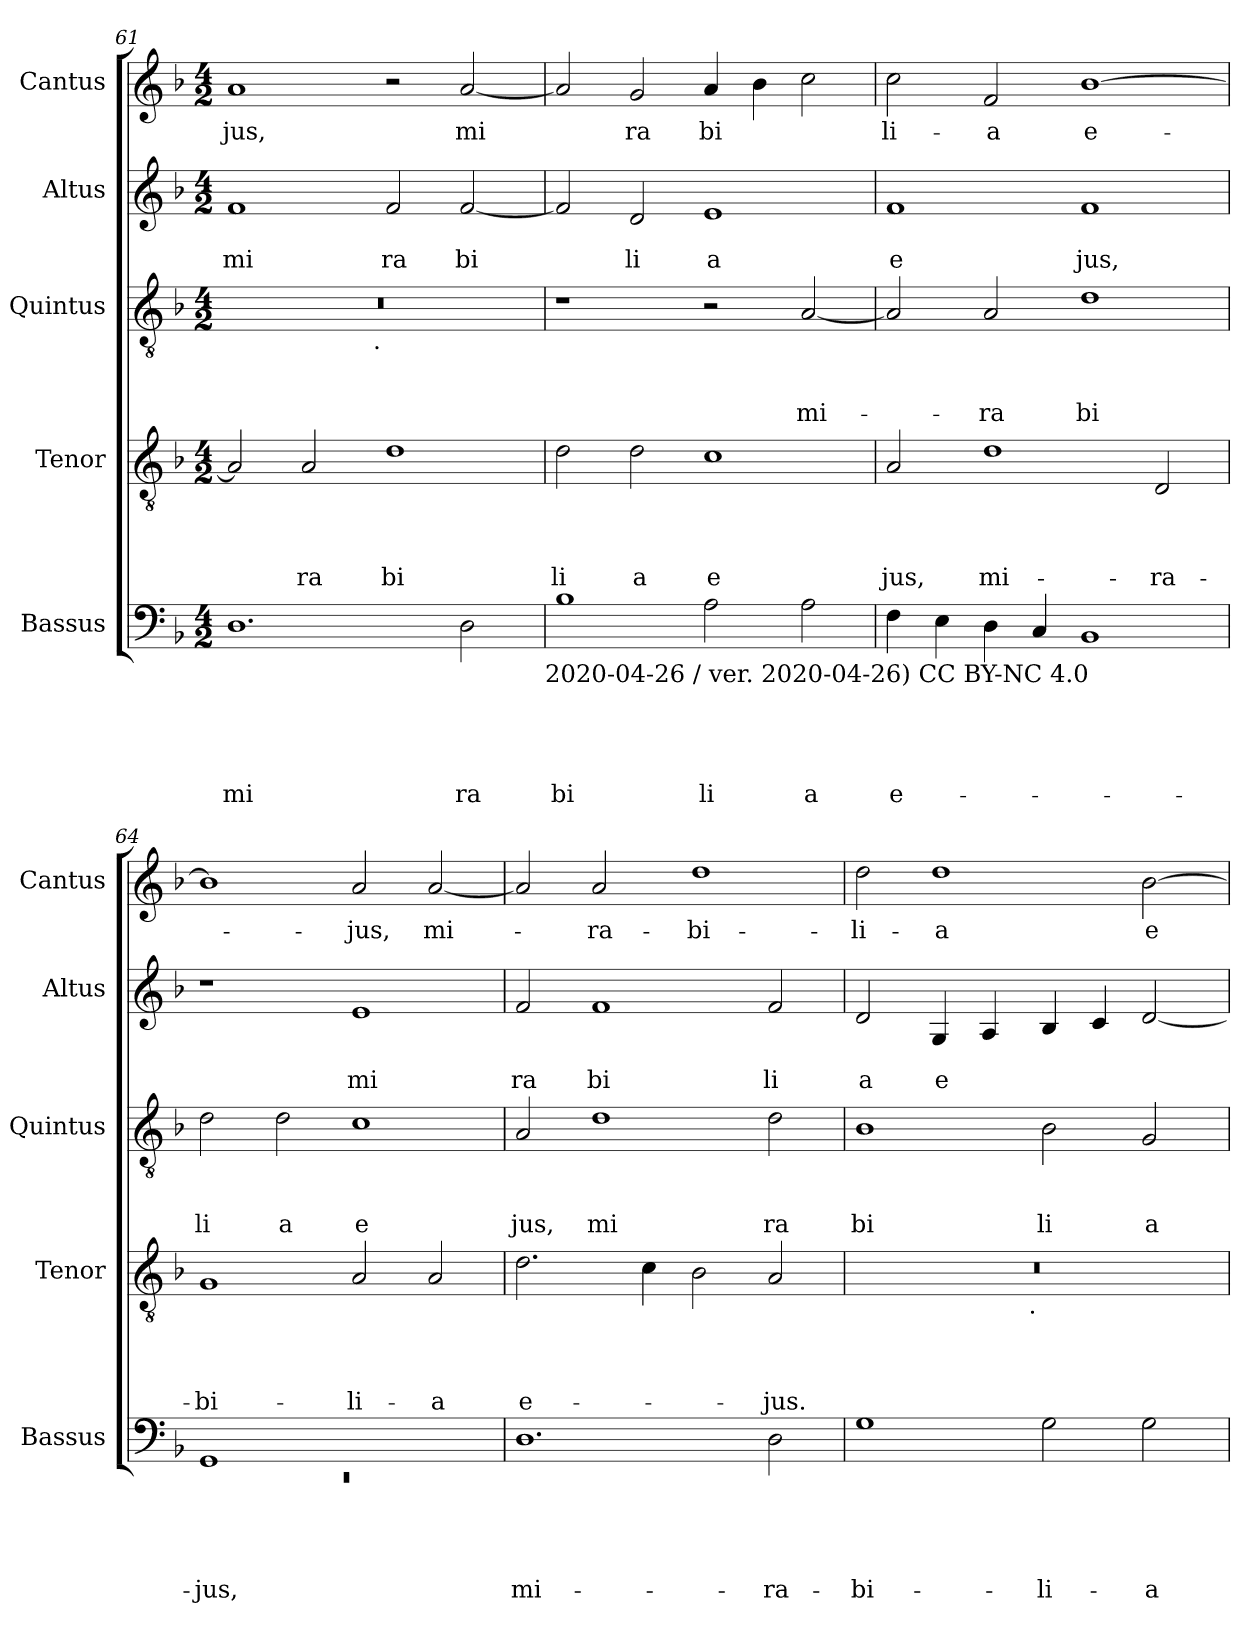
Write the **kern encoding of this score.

**kern	**text	**text	**text	**text	**text	**kern	**text	**text	**text	**text	**kern	**text	**text	**text	**kern	**text	**text	**kern	**text
*part5	*part5	*part5	*part5	*part5	*part5	*part4	*part4	*part4	*part4	*part4	*part3	*part3	*part3	*part3	*part2	*part2	*part2	*part1	*part1
*staff5	*staff5	*staff5	*staff5	*staff5	*staff5	*staff4	*staff4	*staff4	*staff4	*staff4	*staff3	*staff3	*staff3	*staff3	*staff2	*staff2	*staff2	*staff1	*staff1
*I"Bassus	*	*	*	*	*	*I"Tenor	*	*	*	*	*I"Quintus	*	*	*	*I"Altus	*	*	*I"Cantus	*
*I'Bassus	*	*	*	*	*	*I'Tenor	*	*	*	*	*I'Quintus	*	*	*	*I'Altus	*	*	*I'Cantus	*
*clefF4	*	*	*	*	*	*clefGv2	*	*	*	*	*clefGv2	*	*	*	*clefG2	*	*	*clefG2	*
*ITrd-3c-5	*	*	*	*	*	*	*	*	*	*	*ITrd-3c-5	*	*	*	*ITrd-3c-5	*	*	*ITrd-3c-5	*
*k[b-e-]	*	*	*	*	*	*k[b-]	*	*	*	*	*k[b-e-]	*	*	*	*k[b-e-]	*	*	*k[b-e-]	*
*B-:	*	*	*	*	*	*F:	*	*	*	*	*B-:	*	*	*	*B-:	*	*	*B-:	*
*M4/2	*	*	*	*	*	*M4/2	*	*	*	*	*M4/2	*	*	*	*M4/2	*	*	*M4/2	*
=61	=61	=61	=61	=61	=61	=61	=61	=61	=61	=61	=61	=61	=61	=61	=61	=61	=61	=61	=61
!	!	!	!	!	!LO:LY:b	!	!	!	!	!	!	!	!	!	!	!	!LO:LY:b	!	!LO:LY:b
*	*	*	*	*	*	*	*	*	*	*	*^	*	*	*	*	*	*	*	*
1.G	.	.	.	.	mi	2A/]	.	.	.	.	0r	2ryy	.	.	.	1b-	.	mi	1dd	jus,
!	!	!	!	!	!	!	!	!	!	!LO:LY:b	!	!	!	!	!	!	!	!	!	!
.	.	.	.	.	.	2A/	.	.	.	ra	.	4...ryy	.	.	.	.	.	.	.	.
!	!	!	!	!	!	!	!	!	!	!	!	!LO:TX:b:t=.	!	!	!	!	!	!	!	!
.	.	.	.	.	.	.	.	.	.	.	.	1ryy	.	.	.	.	.	.	.	.
!	!	!	!	!	!	!	!	!	!	!LO:LY:b	!	!	!	!	!	!	!	!LO:LY:b	!	!
.	.	.	.	.	.	1d	.	.	.	bi	.	.	.	.	.	2b-/	.	ra	2r	.
!	!	!	!	!	!LO:LY:b	!	!	!	!	!	!	!	!	!	!	!	!	!LO:LY:b	!	!LO:LY:b
2G\	.	.	.	.	ra	.	.	.	.	.	.	.	.	.	.	[<2b-/	.	bi	[<2dd/	mi
.	.	.	.	.	.	.	.	.	.	.	.	32ryy	.	.	.	.	.	.	.	.
!LO:TX:b:t=2020-04-26 / ver. 2020-04-26) CC BY-NC 4.0	!	!	!	!	!	!	!	!	!	!	!	!	!	!	!	!	!	!	!	!
=62	=62	=62	=62	=62	=62	=62	=62	=62	=62	=62	=62	=62	=62	=62	=62	=62	=62	=62	=62	=62
!	!	!	!	!	!LO:LY:b	!	!	!	!	!LO:LY:b	!	!	!	!	!	!	!	!	!	!
*	*	*	*	*	*	*	*	*	*	*	*v	*v	*	*	*	*	*	*	*	*
1e-	.	.	.	.	bi	2d\	.	.	.	li	1r	.	.	.	2b-/]	.	.	2dd/]	.
!	!	!	!	!	!	!	!	!	!	!LO:LY:b	!	!	!	!	!	!	!LO:LY:b	!	!LO:LY:b
.	.	.	.	.	.	2d\	.	.	.	a	.	.	.	.	2g/	.	li	2cc/	ra
!	!	!	!	!	!LO:LY:b	!	!	!	!	!LO:LY:b	!	!	!	!	!	!	!LO:LY:b	!	!LO:LY:b
2d\	.	.	.	.	li	1c	.	.	.	e	2r	.	.	.	1a	.	a	4dd/	bi
.	.	.	.	.	.	.	.	.	.	.	.	.	.	.	.	.	.	4ee-\	.
!	!	!	!	!	!LO:LY:b	!	!	!	!	!	!	!	!	!LO:LY:b	!	!	!	!	!
2d\	.	.	.	.	a	.	.	.	.	.	[>2d/	.	.	mi-	.	.	.	2ff\	.
!!LO:PB:g=z
=63	=63	=63	=63	=63	=63	=63	=63	=63	=63	=63	=63	=63	=63	=63	=63	=63	=63	=63	=63
!	!	!	!	!	!LO:LY:b	!	!	!	!	!LO:LY:b	!	!	!	!	!	!	!LO:LY:b	!	!LO:LY:b
4B-\	.	.	.	.	e-	2A/	.	.	.	jus,	2d/]	.	.	.	1b-	.	e	2ff\	li-
4A\	.	.	.	.	.	.	.	.	.	.	.	.	.	.	.	.	.	.	.
!	!	!	!	!	!	!	!	!	!	!LO:LY:b	!	!	!	!LO:LY:b	!	!	!	!	!LO:LY:b
4G\	.	.	.	.	.	1d	.	.	.	mi-	2d/	.	.	-ra	.	.	.	2b-/	-a
4F/	.	.	.	.	.	.	.	.	.	.	.	.	.	.	.	.	.	.	.
!	!	!	!	!	!	!	!	!	!	!	!	!	!	!LO:LY:b	!	!	!LO:LY:b	!	!LO:LY:b:rj
1E-	.	.	.	.	.	.	.	.	.	.	1g	.	.	bi	1b-	.	jus,	[>1ee-	e-
!	!	!	!	!	!	!	!	!	!	!LO:LY:b	!	!	!	!	!	!	!	!	!
.	.	.	.	.	.	2D/	.	.	.	-ra-	.	.	.	.	.	.	.	.	.
=64	=64	=64	=64	=64	=64	=64	=64	=64	=64	=64	=64	=64	=64	=64	=64	=64	=64	=64	=64
*^	*	*	*	*	*	*	*	*	*	*	*	*	*	*	*	*	*	*	*
!	!LO:N:vis=1	!	!	!	!	!LO:LY:b	!	!	!	!	!LO:LY:b	!	!	!	!LO:LY:b	!	!	!	!	!
1C	0rEE	.	.	.	.	-jus,	1G	.	.	.	-bi-	2g\	.	.	li	1r	.	.	1ee-]	.
!	!	!	!	!	!	!	!	!	!	!	!	!	!	!	!LO:LY:b	!	!	!	!	!
.	.	.	.	.	.	.	.	.	.	.	.	2g\	.	.	a	.	.	.	.	.
!	!	!	!	!	!	!	!	!	!	!	!LO:LY:b	!	!	!	!LO:LY:b	!	!	!LO:LY:b	!	!LO:LY:b
1ryy	.	.	.	.	.	.	2A/	.	.	.	-li-	1f	.	.	e	1a	.	mi	2dd/	-jus,
!	!	!	!	!	!	!	!	!	!	!	!LO:LY:b	!	!	!	!	!	!	!	!	!LO:LY:b
.	.	.	.	.	.	.	2A/	.	.	.	-a	.	.	.	.	.	.	.	[<2dd/	mi-
*v	*v	*	*	*	*	*	*	*	*	*	*	*	*	*	*	*	*	*	*	*
=65	=65	=65	=65	=65	=65	=65	=65	=65	=65	=65	=65	=65	=65	=65	=65	=65	=65	=65	=65
!	!	!	!	!	!LO:LY:b	!	!	!	!	!LO:LY:b	!	!	!	!LO:LY:b	!	!	!LO:LY:b	!	!
1.G	.	.	.	.	mi-	2.d\	.	.	.	e-	2d/	.	.	jus,	2b-/	.	ra	2dd/]	.
!	!	!	!	!	!	!	!	!	!	!	!	!	!	!LO:LY:b	!	!	!LO:LY:b	!	!LO:LY:b
.	.	.	.	.	.	.	.	.	.	.	1g	.	.	mi	1b-	.	bi	2dd/	-ra-
.	.	.	.	.	.	4c\	.	.	.	.	.	.	.	.	.	.	.	.	.
!	!	!	!	!	!	!	!	!	!	!	!	!	!	!	!	!	!	!	!LO:LY:b
.	.	.	.	.	.	2B-\	.	.	.	.	.	.	.	.	.	.	.	1gg	-bi-
!	!	!	!	!	!LO:LY:b	!	!	!	!	!LO:LY:b	!	!	!	!LO:LY:b	!	!	!LO:LY:b	!	!
2G\	.	.	.	.	-ra-	2A/	.	.	.	-jus.	2g\	.	.	ra	2b-/	.	li	.	.
=66	=66	=66	=66	=66	=66	=66	=66	=66	=66	=66	=66	=66	=66	=66	=66	=66	=66	=66	=66
!	!	!	!	!	!LO:LY:b	!	!	!	!	!	!	!	!	!LO:LY:b	!	!	!LO:LY:b	!	!LO:LY:b
*	*	*	*	*	*	*^	*	*	*	*	*	*	*	*	*	*	*	*	*
1c	.	.	.	.	-bi-	0r	2ryy	.	.	.	.	1e-	.	.	bi	2g/	.	a	2gg\	-li-
!	!	!	!	!	!	!	!	!	!	!	!	!	!	!	!	!	!	!LO:LY:b	!	!LO:LY:b
.	.	.	.	.	.	.	4...ryy	.	.	.	.	.	.	.	.	4c/	.	e	1gg	-a
.	.	.	.	.	.	.	.	.	.	.	.	.	.	.	.	4d/	.	.	.	.
!	!	!	!	!	!	!	!LO:TX:b:t=.	!	!	!	!	!	!	!	!	!	!	!	!	!
.	.	.	.	.	.	.	1ryy	.	.	.	.	.	.	.	.	.	.	.	.	.
!	!	!	!	!	!LO:LY:b	!	!	!	!	!	!	!	!	!	!LO:LY:b	!	!	!	!	!
2c\	.	.	.	.	-li-	.	.	.	.	.	.	2e-\	.	.	li	4e-/	.	.	.	.
.	.	.	.	.	.	.	.	.	.	.	.	.	.	.	.	4f/	.	.	.	.
!	!	!	!	!	!LO:LY:b	!	!	!	!	!	!	!	!	!	!LO:LY:b	!	!	!	!	!LO:LY:b
2c\	.	.	.	.	-a	.	.	.	.	.	.	2c/	.	.	a	[<2g/	.	.	[>2ee-\	e-
.	.	.	.	.	.	.	32ryy	.	.	.	.	.	.	.	.	.	.	.	.	.
*	*	*	*	*	*	*v	*v	*	*	*	*	*	*	*	*	*	*	*	*	*
=	=	=	=	=	=	=	=	=	=	=	=	=	=	=	=	=	=	=	=
*-	*-	*-	*-	*-	*-	*-	*-	*-	*-	*-	*-	*-	*-	*-	*-	*-	*-	*-	*-
